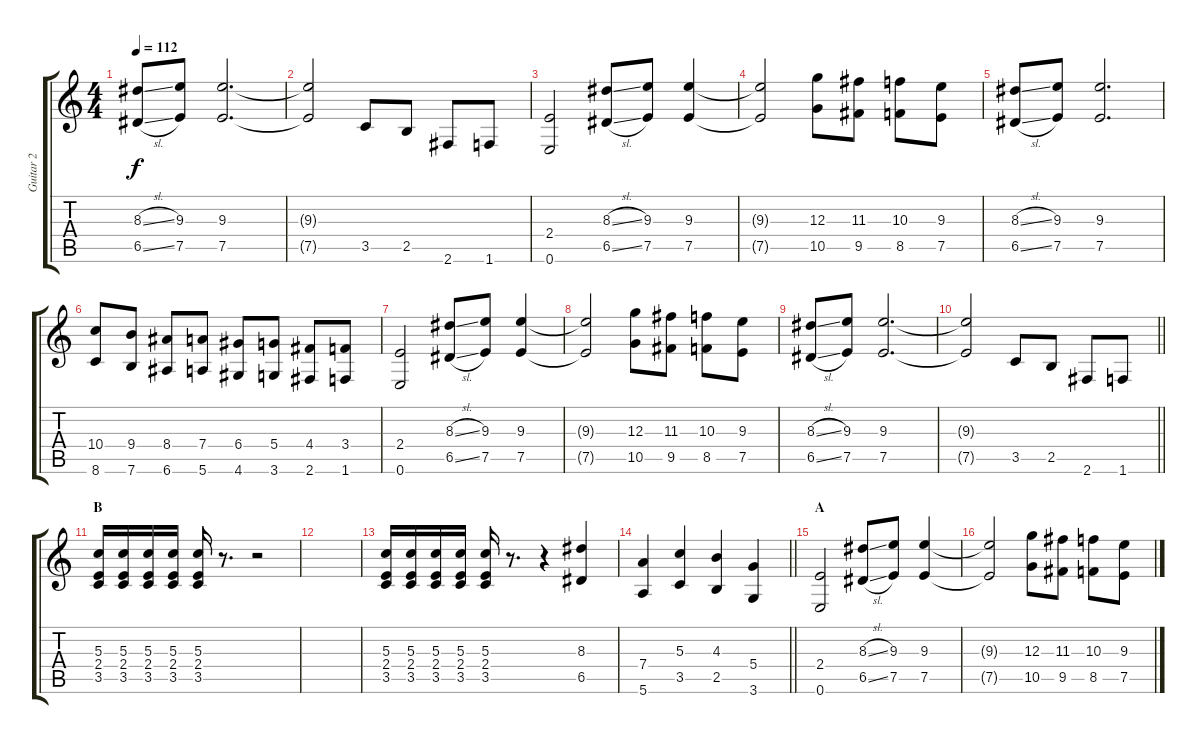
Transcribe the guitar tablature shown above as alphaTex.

\track ("Guitar 2" "Guitar 2") {instrument overdrivenguitar}
\staff {score tabs}
\tuning (E4 B3 G3 D3 A2 E2) {hide}
\ts (4 4)
\tempo 112
\clef g2
\ks c
(8.3{sl} 6.5{sl}).8{dy f} (9.3 7.5).8 (9.3 7.5).2{d} |
(9.3{t} 7.5{t}).2 3.5.8 2.5.8 2.6.8 1.6.8 |
(2.4 0.6).2 (8.3{sl} 6.5{sl}).8 (9.3 7.5).8 (9.3 7.5).4 |
(9.3{t} 7.5{t}).2 (12.3 10.5).8 (11.3 9.5).8 (10.3 8.5).8 (9.3 7.5).8 |
(8.3{sl} 6.5{sl}).8 (9.3 7.5).8 (9.3 7.5).2{d} |
(10.4 8.6).8 (9.4 7.6).8 (8.4 6.6).8 (7.4 5.6).8 (6.4 4.6).8 (5.4 3.6).8 (4.4 2.6).8 (3.4 1.6).8 |
(2.4 0.6).2 (8.3{sl} 6.5{sl}).8 (9.3 7.5).8 (9.3 7.5).4 |
(9.3{t} 7.5{t}).2 (12.3 10.5).8 (11.3 9.5).8 (10.3 8.5).8 (9.3 7.5).8 |
(8.3{sl} 6.5{sl}).8 (9.3 7.5).8 (9.3 7.5).2{d} |
\barLineRight lightlight
(9.3{t} 7.5{t}).2 3.5.8 2.5.8 2.6.8 1.6.8 |
\section ("" "B")
(5.3 2.4 3.5).16 (5.3 2.4 3.5).16 (5.3 2.4 3.5).16 (5.3 2.4 3.5).16 (5.3 2.4 3.5).16 r.8{d} r.2 |
|
(5.3 2.4 3.5).16 (5.3 2.4 3.5).16 (5.3 2.4 3.5).16 (5.3 2.4 3.5).16 (5.3 2.4 3.5).16 r.8{d} r.4 (8.3 6.5).4 |
\barLineRight lightlight
(7.4 5.6).4 (5.3 3.5).4 (4.3 2.5).4 (5.4 3.6).4 |
\section ("" "A")
(2.4 0.6).2 (8.3{sl} 6.5{sl}).8 (9.3 7.5).8 (9.3 7.5).4 |
(9.3{t} 7.5{t}).2 (12.3 10.5).8 (11.3 9.5).8 (10.3 8.5).8 (9.3 7.5).8
